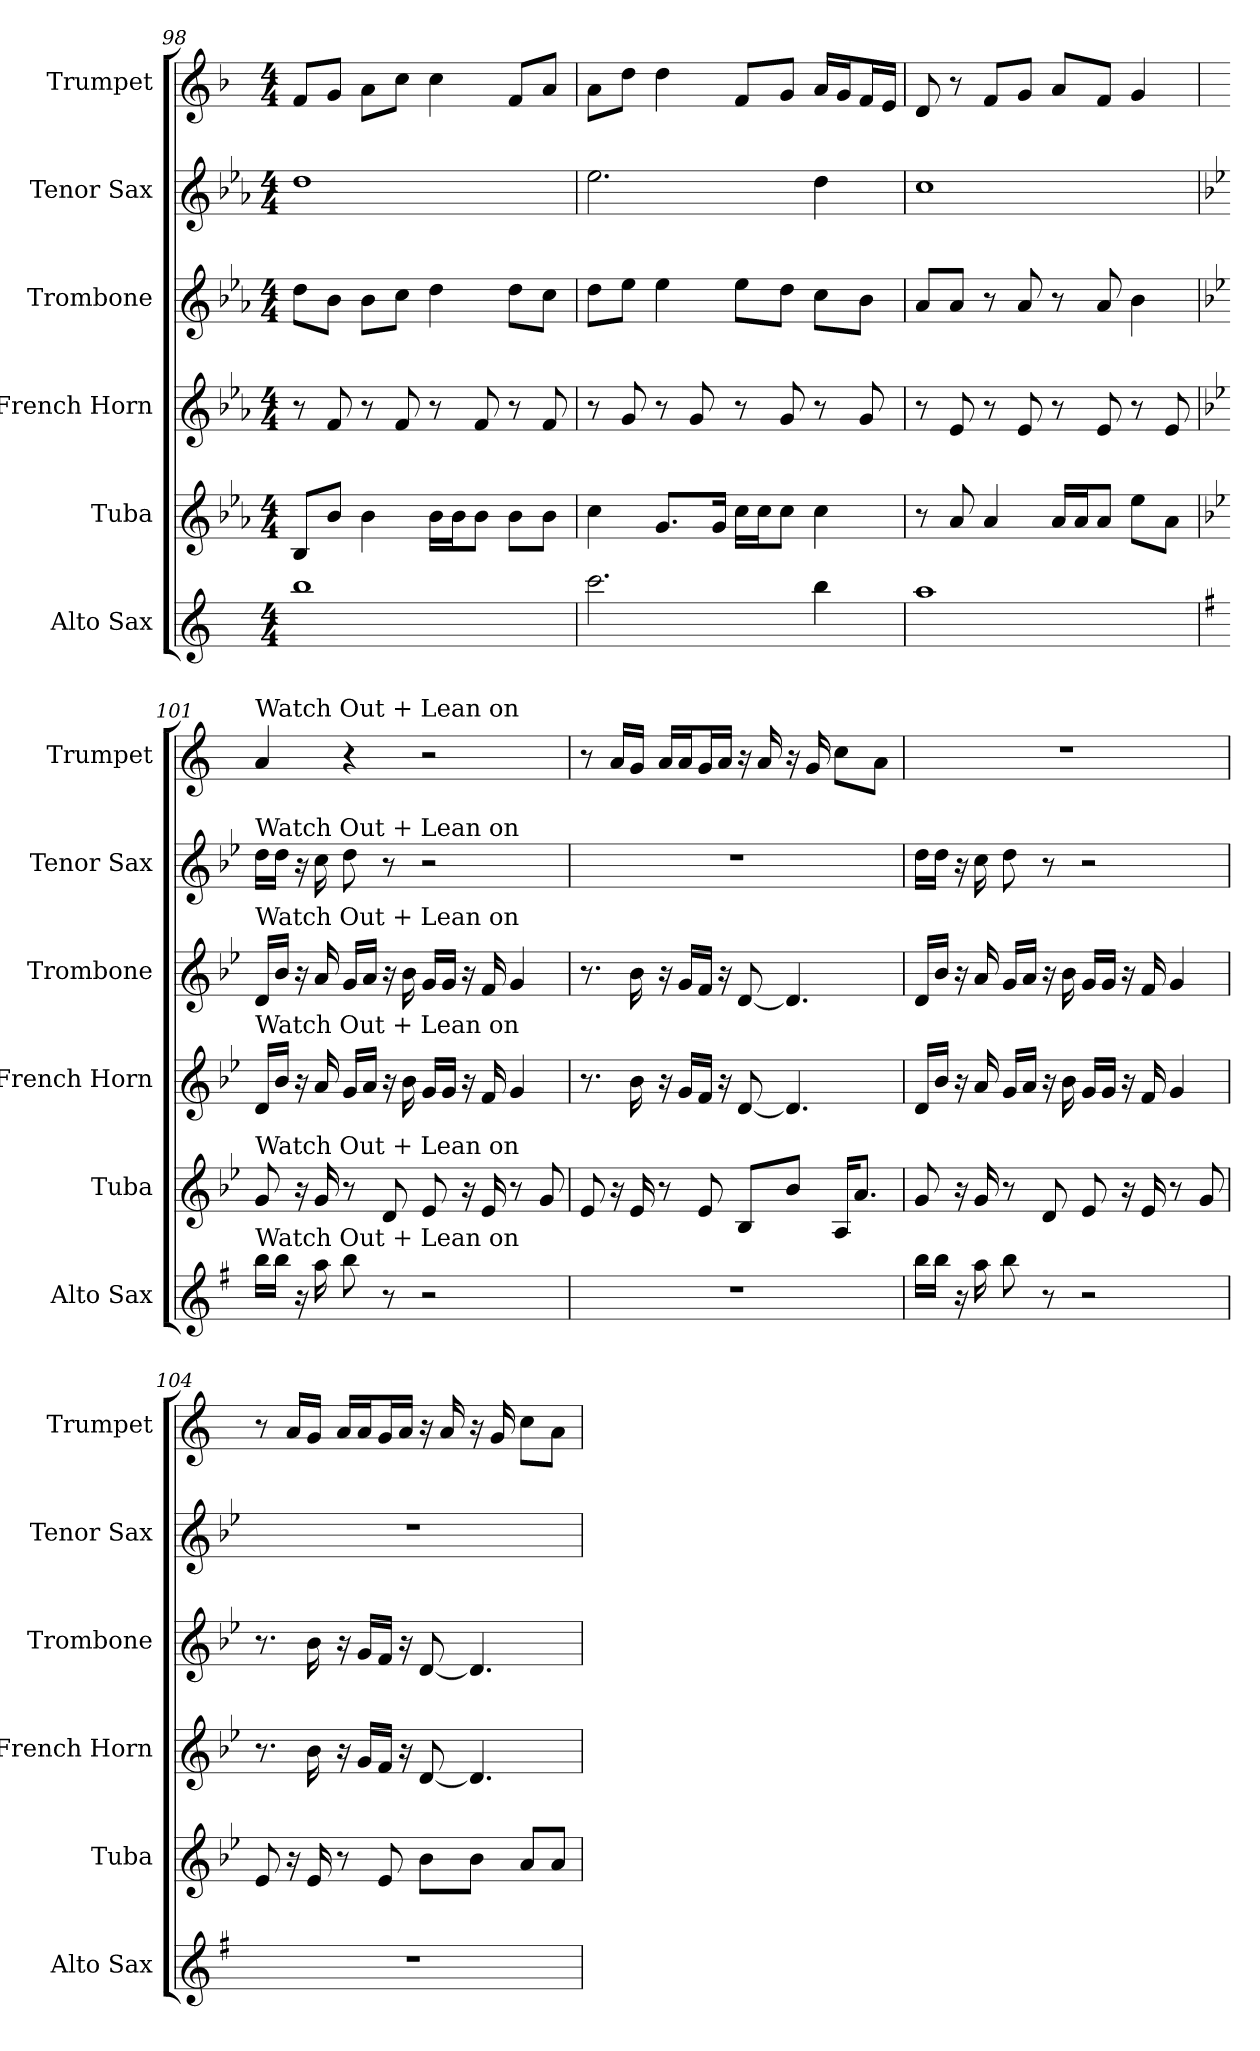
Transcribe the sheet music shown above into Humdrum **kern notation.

**kern	**kern	**kern	**kern	**kern	**kern
*part6	*part5	*part4	*part3	*part2	*part1
*staff6	*staff5	*staff4	*staff3	*staff2	*staff1
*I"Alto Sax	*I"Tuba	*I"French Horn	*I"Trombone	*I"Tenor Sax	*I"Trumpet
*I'Alto Sax	*I'Tuba	*I'French Horn	*I'Trombone	*I'Tenor Sax	*I'Trumpet
*clefG2	*clefG2	*clefG2	*clefG2	*clefG2	*clefG2
*ITrd5c9	*ITrd15c26	*ITrd8c14	*ITrd8c14	*ITrd8c14	*ITrd1c2
*k[b-e-a-]	*k[b-e-a-]	*k[b-e-a-]	*k[b-e-a-]	*k[b-e-a-]	*k[b-e-a-]
*M4/4	*M4/4	*M4/4	*M4/4	*M4/4	*M4/4
=98	=98	=98	=98	=98	=98
1dd	8BBB-L	8r	8dL	1d	8e-L
.	8BB-J	8F	8B-J	.	8fJ
.	4BB-	8r	8B-L	.	8gL
.	.	8F	8cJ	.	8b-J
.	16BB-LL	8r	4d	.	4b-
.	16BB-J	.	.	.	.
.	8BB-J	8F	.	.	.
.	8BB-L	8r	8dL	.	8e-L
.	8BB-J	8F	8cJ	.	8gJ
=99	=99	=99	=99	=99	=99
2.ee-	4C	8r	8dL	2.e-	8gL
.	.	8G	8e-J	.	8ccJ
.	8.GGL	8r	4e-	.	4cc
.	.	8G	.	.	.
.	16GGJk	.	.	.	.
.	16CLL	8r	8e-L	.	8e-L
.	16CJ	.	.	.	.
.	8CJ	8G	8dJ	.	8fJ
4dd	4C	8r	8cL	4d	16gLL
.	.	.	.	.	16fJ
.	.	8G	8B-J	.	16e-L
.	.	.	.	.	16dJJ
=100	=100	=100	=100	=100	=100
1cc	8r	8r	8A-L	1c	8c
.	8AA-	8E-	8A-J	.	8r
.	4AA-	8r	8r	.	8e-L
.	.	8E-	8A-	.	8fJ
.	16AA-LL	8r	8r	.	8gL
.	16AA-J	.	.	.	.
.	8AA-J	8E-	8A-	.	8e-J
.	8E-L	8r	4B-	.	4f
.	8AA-J	8E-	.	.	.
=101	=101	=101	=101	=101	=101
*k[b-e-]	*k[b-e-]	*k[b-e-]	*k[b-e-]	*k[b-e-]	*k[b-e-]
!	!	!	!	!	!LO:TX:a:t=Watch Out + Lean on
!	!	!	!	!LO:TX:a:t=Watch Out + Lean on	!
!	!	!	!LO:TX:a:t=Watch Out + Lean on	!	!
!	!	!LO:TX:a:t=Watch Out + Lean on	!	!	!
!	!LO:TX:a:t=Watch Out + Lean on	!	!	!	!
!LO:TX:a:t=Watch Out + Lean on	!	!	!	!	!
16ddLL	8GG	16DLL	16DLL	16dLL	4g
16ddJJ	.	16B-JJ	16B-JJ	16dJJ	.
16r	16r	16r	16r	16r	.
16cc	16GG	16A	16A	16c	.
8dd	8r	16GLL	16GLL	8d	4r
.	.	16AJJ	16AJJ	.	.
8r	8DD	16r	16r	8r	.
.	.	16B-	16B-	.	.
2r	8EE-	16GLL	16GLL	2r	2r
.	.	16GJJ	16GJJ	.	.
.	16r	16r	16r	.	.
.	16EE-	16F	16F	.	.
.	8r	4G	4G	.	.
.	8GG	.	.	.	.
=102	=102	=102	=102	=102	=102
1r	8EE-	8.r	8.r	1r	8r
.	16r	.	.	.	16gLL
.	16EE-	16B-	16B-	.	16fJJ
.	8r	16r	16r	.	16gLL
.	.	16GLL	16GLL	.	16gJ
.	8EE-	16FJJ	16FJJ	.	16fL
.	.	16r	16r	.	16gJJ
.	8BBB-L	[8D	[8D	.	16r
.	.	.	.	.	16g
.	8BB-J	4.D]	4.D]	.	16r
.	.	.	.	.	16f
.	16AAAKL	.	.	.	8b-L
.	8.AAJ	.	.	.	.
.	.	.	.	.	8gJ
=103	=103	=103	=103	=103	=103
16ddLL	8GG	16DLL	16DLL	16dLL	1r
16ddJJ	.	16B-JJ	16B-JJ	16dJJ	.
16r	16r	16r	16r	16r	.
16cc	16GG	16A	16A	16c	.
8dd	8r	16GLL	16GLL	8d	.
.	.	16AJJ	16AJJ	.	.
8r	8DD	16r	16r	8r	.
.	.	16B-	16B-	.	.
2r	8EE-	16GLL	16GLL	2r	.
.	.	16GJJ	16GJJ	.	.
.	16r	16r	16r	.	.
.	16EE-	16F	16F	.	.
.	8r	4G	4G	.	.
.	8GG	.	.	.	.
=104	=104	=104	=104	=104	=104
1r	8EE-	8.r	8.r	1r	8r
.	16r	.	.	.	16gLL
.	16EE-	16B-	16B-	.	16fJJ
.	8r	16r	16r	.	16gLL
.	.	16GLL	16GLL	.	16gJ
.	8EE-	16FJJ	16FJJ	.	16fL
.	.	16r	16r	.	16gJJ
.	8BB-L	[8D	[8D	.	16r
.	.	.	.	.	16g
.	8BB-J	4.D]	4.D]	.	16r
.	.	.	.	.	16f
.	8AAL	.	.	.	8b-L
.	8AAJ	.	.	.	8gJ
=	=	=	=	=	=
*-	*-	*-	*-	*-	*-
